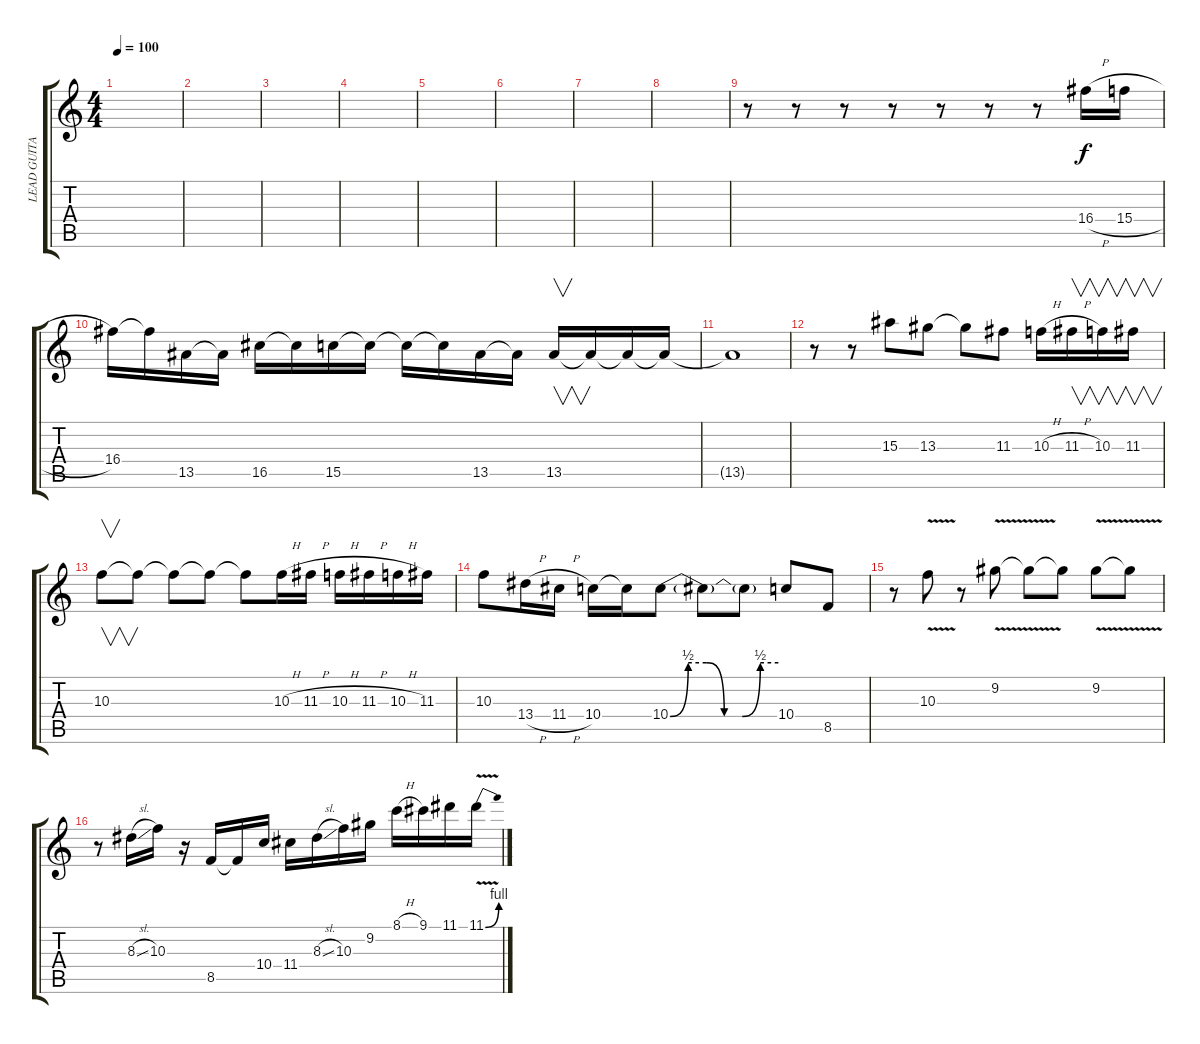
\track ("LEAD GUITAR" "LEAD GUITA") {instrument electricguitarjazz}
\staff {score tabs}
\tuning (E4 B3 G3 D3 A2 E2) {hide}
\ts (4 4)
\tempo 100
\clef g2
\ks c
|
|
|
|
|
|
|
|
r.8 r.8 r.8 r.8 r.8 r.8 r.8 16.4{h}.16 15.4{h}.16 |
16.4.16 16.4{t}.16 13.5.16 13.5{t}.16 16.5.16 16.5{t}.16 15.5.16 15.5{t}.16 15.5{t}.16 15.5{t}.16 13.5.16 13.5{t}.16 13.5.16{v} 13.5{t}.16 13.5{t}.16 13.5{t}.16 |
13.5{t}.1 |
r.8 r.8 15.3.8 13.3.8 13.3{t}.8 11.3.8 10.3{h}.16 11.3{h}.16{v} 10.3.16{v} 11.3.16{v} |
10.3.8{v} 10.3{t}.8 10.3{t}.8 10.3{t}.8 10.3{t}.8 10.3{h}.16 11.3{h}.16 10.3{h}.16 11.3{h}.16 10.3{h}.16 11.3.16 |
10.3.8 13.4{h}.16 11.4{h}.16 10.4.16 10.4{t}.16 10.4{be (custom 0 0 10 2 20 2 30 0 40 0 50 2 60 2)}.8 10.4{t}.8 10.4{t}.8 10.4.8 8.5.8 |
r.8 10.3{v}.8 r.8 9.2{v}.8 9.2{t}.8 9.2{t}.8 9.2{v}.8 9.2{t}.8 |
r.8 8.3{sl}.16 10.3.16 r.16 8.5.16 8.5{t}.16 10.4.16 11.4.16 8.3{sl}.16 10.3.16 9.2.16 8.1{h}.16 9.1.16 11.1.16 11.1{be (bend 0 0 60 4) v}.16
